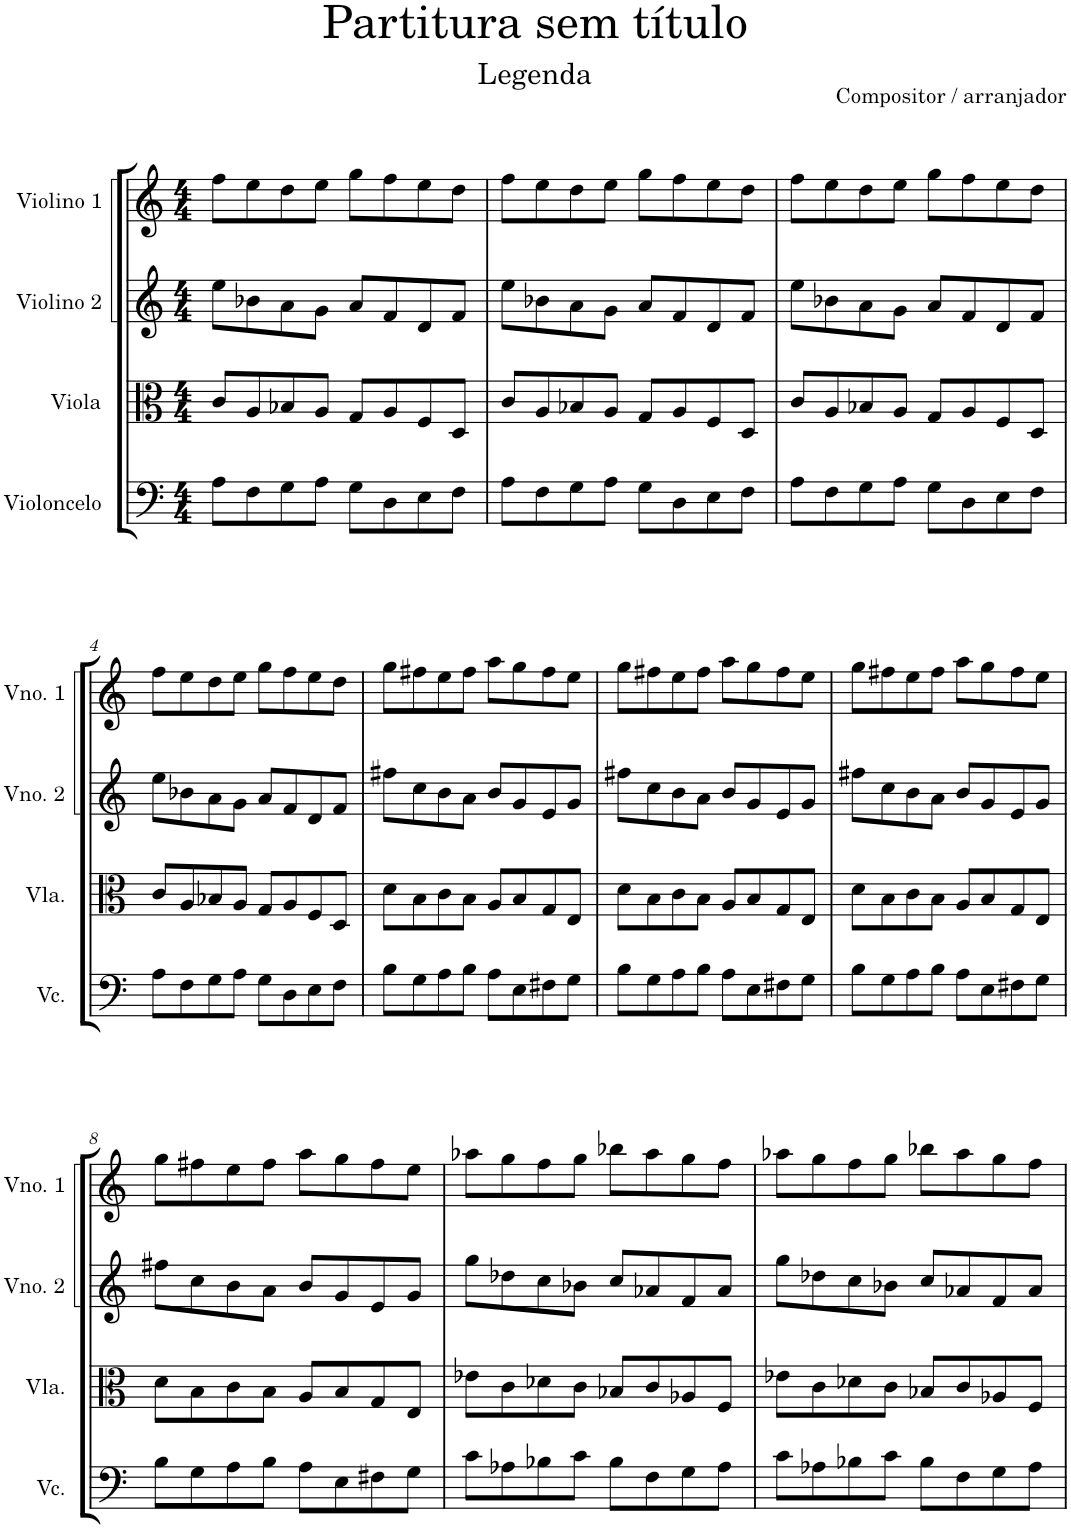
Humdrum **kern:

**kern	**kern	**kern	**kern
*part4	*part3	*part2	*part1
*staff4	*staff3	*staff2	*staff1
*I"Violoncelo	*I"Viola	*I"Violino 2	*I"Violino 1
*I'Vc.	*I'Vla.	*I'Vno. 2	*I'Vno. 1
*clefF4	*clefC3	*clefG2	*clefG2
*k[]	*k[]	*k[]	*k[]
*M4/4	*M4/4	*M4/4	*M4/4
=1	=1	=1	=1
8A\L	8c/L	8ee\L	8ff\L
8F\	8A/	8b-X\	8ee\
8G\	8B-X/	8a\	8dd\
8A\J	8A/J	8g\J	8ee\J
8G\L	8G/L	8a/L	8gg\L
8D\	8A/	8f/	8ff\
8E\	8F/	8d/	8ee\
8F\J	8D/J	8f/J	8dd\J
=2	=2	=2	=2
8A\L	8c/L	8ee\L	8ff\L
8F\	8A/	8b-X\	8ee\
8G\	8B-X/	8a\	8dd\
8A\J	8A/J	8g\J	8ee\J
8G\L	8G/L	8a/L	8gg\L
8D\	8A/	8f/	8ff\
8E\	8F/	8d/	8ee\
8F\J	8D/J	8f/J	8dd\J
=3	=3	=3	=3
8A\L	8c/L	8ee\L	8ff\L
8F\	8A/	8b-X\	8ee\
8G\	8B-X/	8a\	8dd\
8A\J	8A/J	8g\J	8ee\J
8G\L	8G/L	8a/L	8gg\L
8D\	8A/	8f/	8ff\
8E\	8F/	8d/	8ee\
8F\J	8D/J	8f/J	8dd\J
!!LO:LB:g=z
=4	=4	=4	=4
8A\L	8c/L	8ee\L	8ff\L
8F\	8A/	8b-X\	8ee\
8G\	8B-X/	8a\	8dd\
8A\J	8A/J	8g\J	8ee\J
8G\L	8G/L	8a/L	8gg\L
8D\	8A/	8f/	8ff\
8E\	8F/	8d/	8ee\
8F\J	8D/J	8f/J	8dd\J
=5	=5	=5	=5
8B\L	8d\L	8ff#X\L	8gg\L
8G\	8B\	8cc\	8ff#X\
8A\	8c\	8b\	8ee\
8B\J	8B\J	8a\J	8ff#\J
8A\L	8A/L	8b/L	8aa\L
8E\	8B/	8g/	8gg\
8F#X\	8G/	8e/	8ff#\
8G\J	8E/J	8g/J	8ee\J
=6	=6	=6	=6
8B\L	8d\L	8ff#X\L	8gg\L
8G\	8B\	8cc\	8ff#X\
8A\	8c\	8b\	8ee\
8B\J	8B\J	8a\J	8ff#\J
8A\L	8A/L	8b/L	8aa\L
8E\	8B/	8g/	8gg\
8F#X\	8G/	8e/	8ff#\
8G\J	8E/J	8g/J	8ee\J
=7	=7	=7	=7
8B\L	8d\L	8ff#X\L	8gg\L
8G\	8B\	8cc\	8ff#X\
8A\	8c\	8b\	8ee\
8B\J	8B\J	8a\J	8ff#\J
8A\L	8A/L	8b/L	8aa\L
8E\	8B/	8g/	8gg\
8F#X\	8G/	8e/	8ff#\
8G\J	8E/J	8g/J	8ee\J
!!LO:LB:g=z
=8	=8	=8	=8
8B\L	8d\L	8ff#X\L	8gg\L
8G\	8B\	8cc\	8ff#X\
8A\	8c\	8b\	8ee\
8B\J	8B\J	8a\J	8ff#\J
8A\L	8A/L	8b/L	8aa\L
8E\	8B/	8g/	8gg\
8F#X\	8G/	8e/	8ff#\
8G\J	8E/J	8g/J	8ee\J
=9	=9	=9	=9
8c\L	8e-X\L	8gg\L	8aa-X\L
8A-X\	8c\	8dd-X\	8gg\
8B-X\	8d-X\	8cc\	8ff\
8c\J	8c\J	8b-X\J	8gg\J
8B-\L	8B-X/L	8cc/L	8bb-X\L
8F\	8c/	8a-X/	8aa-\
8G\	8A-X/	8f/	8gg\
8A-\J	8F/J	8a-/J	8ff\J
=10	=10	=10	=10
8c\L	8e-X\L	8gg\L	8aa-X\L
8A-X\	8c\	8dd-X\	8gg\
8B-X\	8d-X\	8cc\	8ff\
8c\J	8c\J	8b-X\J	8gg\J
8B-\L	8B-X/L	8cc/L	8bb-X\L
8F\	8c/	8a-X/	8aa-\
8G\	8A-X/	8f/	8gg\
8A-\J	8F/J	8a-/J	8ff\J
=	=	=	=
*-	*-	*-	*-
